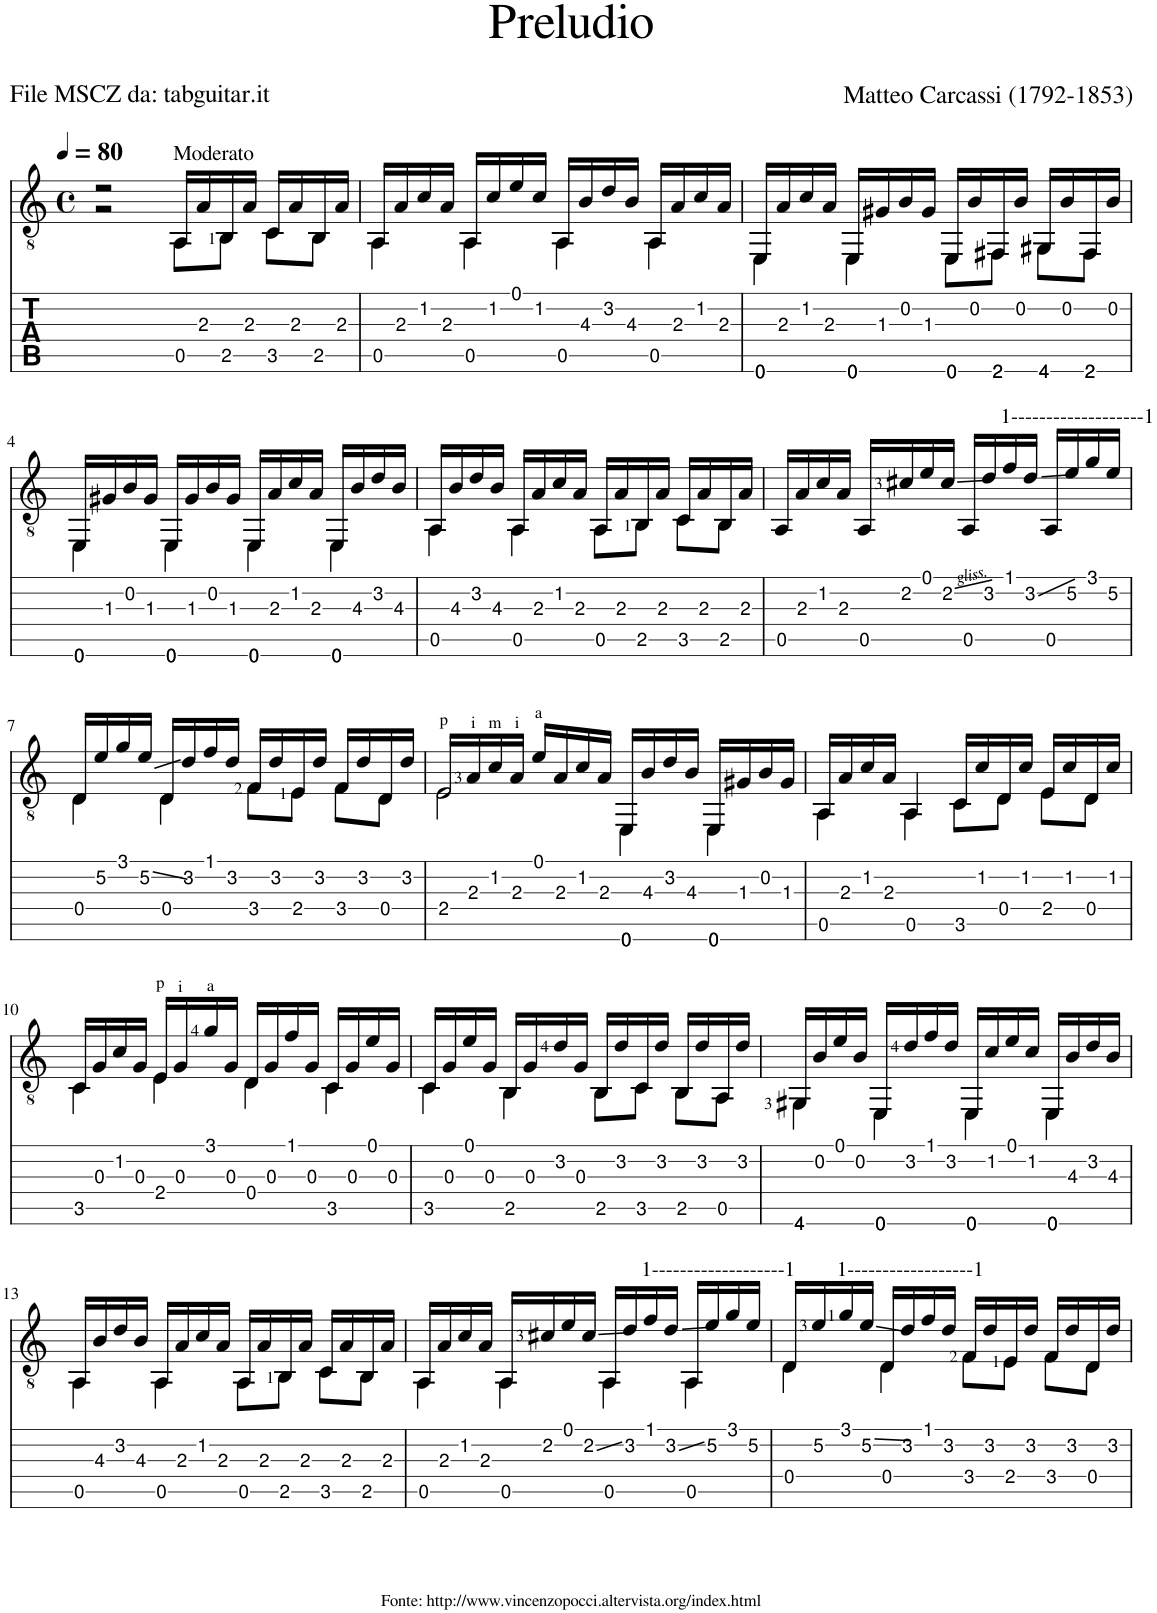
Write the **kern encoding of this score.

**kern	**kern
*part1	*part1
*staff2	*staff1
*I"Guitar	*
*I'Guit.	*
*stria6	*
*	*clefGv2
*k[]	*k[]
*M4/4	*M4/4
*met(c)	*met(c)
*MM80	*MM80
=1	=1
*^	*^
2r	2r	2r	2r
!	!	!LO:TX:a:t=Moderato	!
16AALL	8AAL	16AA/LL	8AA\L
16AJ	.	16A/	.
16BBL	8BBJ	16BB/	8BB\J
16AJJ	.	16A/JJ	.
16CLL	8CL	16C/LL	8C\L
16AJ	.	16A/	.
16BBL	8BBJ	16BB/	8BB\J
16AJJ	.	16A/JJ	.
=2	=2	=2	=2
16AALL	4AA	16AA/LL	4AA\
16AJ	.	16A/	.
16cL	.	16c/	.
16AJJ	.	16A/JJ	.
16AALL	4AA	16AA/LL	4AA\
16cJ	.	16c/	.
16eL	.	16e/	.
16cJJ	.	16c/JJ	.
16AALL	4AA	16AA/LL	4AA\
16BJ	.	16B/	.
16dL	.	16d/	.
16BJJ	.	16B/JJ	.
16AALL	4AA	16AA/LL	4AA\
16AJ	.	16A/	.
16cL	.	16c/	.
16AJJ	.	16A/JJ	.
=3	=3	=3	=3
16EELL	4EE	16EE/LL	4EE\
16AJ	.	16A/	.
16cL	.	16c/	.
16AJJ	.	16A/JJ	.
16EELL	4EE	16EE/LL	4EE\
16G#J	.	16G#X/	.
16BL	.	16B/	.
16G#JJ	.	16G#/JJ	.
16EELL	8EEL	16EE/LL	8EE\L
16BJ	.	16B/	.
16FF#L	8FF#J	16FF#X/	8FF#\J
16BJJ	.	16B/JJ	.
16GG#LL	8GG#L	16GG#X/LL	8GG#\L
16BJ	.	16B/	.
16FF#L	8FF#J	16FF#/	8FF#\J
16BJJ	.	16B/JJ	.
!!LO:LB:g=z	!!
=4	=4	=4	=4
16EELL	4EE	16EE/LL	4EE\
16G#J	.	16G#X/	.
16BL	.	16B/	.
16G#JJ	.	16G#/JJ	.
16EELL	4EE	16EE/LL	4EE\
16G#J	.	16G#/	.
16BL	.	16B/	.
16G#JJ	.	16G#/JJ	.
16EELL	4EE	16EE/LL	4EE\
16AJ	.	16A/	.
16cL	.	16c/	.
16AJJ	.	16A/JJ	.
16EELL	4EE	16EE/LL	4EE\
16BJ	.	16B/	.
16dL	.	16d/	.
16BJJ	.	16B/JJ	.
=5	=5	=5	=5
16AALL	4AA	16AA/LL	4AA\
16BJ	.	16B/	.
16dL	.	16d/	.
16BJJ	.	16B/JJ	.
16AALL	4AA	16AA/LL	4AA\
16AJ	.	16A/	.
16cL	.	16c/	.
16AJJ	.	16A/JJ	.
16AALL	8AAL	16AA/LL	8AA\L
16AJ	.	16A/	.
16BBL	8BBJ	16BB/	8BB\J
16AJJ	.	16A/JJ	.
16CLL	8CL	16C/LL	8C\L
16AJ	.	16A/	.
16BBL	8BBJ	16BB/	8BB\J
16AJJ	.	16A/JJ	.
*v	*v	*	*
*	*v	*v
=6	=6
16AALL	16AA/LL
16AJ	16A/
16cL	16c/
16AJJ	16A/JJ
16AALL	16AA/LL
16c#J	16c#X/
16eL	16e/
16c#JJ	16c#/JJ
16AALL	16AA/LL
16dJ	16d/
!	!LO:TX:a:t=1-------------------1
16fL	16f/
16dJJ	16d/JJ
16AALL	16AA/LL
16eJ	16e/
16gL	16g/
16eJJ	16e/JJ
!!LO:LB:g=z
=7	=7
*^	*^
16DLL	4D	16D/LL	4D\
16eJ	.	16e/	.
16gL	.	16g/	.
16eJJ	.	16e/JJ	.
16DLL	4D	16D/LL	4D\
16dJ	.	16d/	.
16fL	.	16f/	.
16dJJ	.	16d/JJ	.
16FLL	8FL	16F/LL	8F\L
16dJ	.	16d/	.
16EL	8EJ	16E/	8E\J
16dJJ	.	16d/JJ	.
16FLL	8FL	16F/LL	8F\L
16dJ	.	16d/	.
16DL	8DJ	16D/	8D\J
16dJJ	.	16d/JJ	.
=8	=8	=8	=8
!	!	!LO:N:head=open	!LO:N:head=open
16ELL	2E	16E/LL	2E\
16AJ	.	16A/	.
16cL	.	16c/	.
16AJJ	.	16A/JJ	.
16eLL	.	16e/LL	.
16AJ	.	16A/	.
16cL	.	16c/	.
16AJJ	.	16A/JJ	.
16EELL	4EE	16EE/LL	4EE\
16BJ	.	16B/	.
16dL	.	16d/	.
16BJJ	.	16B/JJ	.
16EELL	4EE	16EE/LL	4EE\
16G#J	.	16G#X/	.
16BL	.	16B/	.
16G#JJ	.	16G#/JJ	.
=9	=9	=9	=9
16AALL	4AA	16AA/LL	4AA\
16AJ	.	16A/	.
16cL	.	16c/	.
16AJJ	.	16A/JJ	.
4AA	4AA	4AA/	4AA\
16CLL	8CL	16C/LL	8C\L
16cJ	.	16c/	.
16DL	8DJ	16D/	8D\J
16cJJ	.	16c/JJ	.
16ELL	8EL	16E/LL	8E\L
16cJ	.	16c/	.
16DL	8DJ	16D/	8D\J
16cJJ	.	16c/JJ	.
!!LO:LB:g=z	!!
=10	=10	=10	=10
16CLL	4C	16C/LL	4C\
16GJ	.	16G/	.
16cL	.	16c/	.
16GJJ	.	16G/JJ	.
16ELL	4E	16E/LL	4E\
16GJ	.	16G/	.
16gL	.	16g/	.
16GJJ	.	16G/JJ	.
16DLL	4D	16D/LL	4D\
16GJ	.	16G/	.
16fL	.	16f/	.
16GJJ	.	16G/JJ	.
16CLL	4C	16C/LL	4C\
16GJ	.	16G/	.
16eL	.	16e/	.
16GJJ	.	16G/JJ	.
=11	=11	=11	=11
16CLL	4C	16C/LL	4C\
16GJ	.	16G/	.
16eL	.	16e/	.
16GJJ	.	16G/JJ	.
16BBLL	4BB	16BB/LL	4BB\
16GJ	.	16G/	.
16dL	.	16d/	.
16GJJ	.	16G/JJ	.
16BBLL	8BBL	16BB/LL	8BB\L
16dJ	.	16d/	.
16CL	8CJ	16C/	8C\J
16dJJ	.	16d/JJ	.
16BBLL	8BBL	16BB/LL	8BB\L
16dJ	.	16d/	.
16AAL	8AAJ	16AA/	8AA\J
16dJJ	.	16d/JJ	.
=12	=12	=12	=12
16GG#LL	4GG#	16GG#X/LL	4GG#\
16BJ	.	16B/	.
16eL	.	16e/	.
16BJJ	.	16B/JJ	.
16EELL	4EE	16EE/LL	4EE\
16dJ	.	16d/	.
16fL	.	16f/	.
16dJJ	.	16d/JJ	.
16EELL	4EE	16EE/LL	4EE\
16cJ	.	16c/	.
16eL	.	16e/	.
16cJJ	.	16c/JJ	.
16EELL	4EE	16EE/LL	4EE\
16BJ	.	16B/	.
16dL	.	16d/	.
16BJJ	.	16B/JJ	.
!!LO:LB:g=z	!!
=13	=13	=13	=13
16AALL	4AA	16AA/LL	4AA\
16BJ	.	16B/	.
16dL	.	16d/	.
16BJJ	.	16B/JJ	.
16AALL	4AA	16AA/LL	4AA\
16AJ	.	16A/	.
16cL	.	16c/	.
16AJJ	.	16A/JJ	.
16AALL	8AAL	16AA/LL	8AA\L
16AJ	.	16A/	.
16BBL	8BBJ	16BB/	8BB\J
16AJJ	.	16A/JJ	.
16CLL	8CL	16C/LL	8C\L
16AJ	.	16A/	.
16BBL	8BBJ	16BB/	8BB\J
16AJJ	.	16A/JJ	.
=14	=14	=14	=14
16AALL	4AA	16AA/LL	4AA\
16AJ	.	16A/	.
16cL	.	16c/	.
16AJJ	.	16A/JJ	.
16AALL	4AA	16AA/LL	4AA\
16c#XJ	.	16c#X/	.
16eL	.	16e/	.
16c#JJ	.	16c#/JJ	.
16AALL	4AA	16AA/LL	4AA\
16dJ	.	16d/	.
!	!	!LO:TX:a:t=1-------------------1	!
16fL	.	16f/	.
16dJJ	.	16d/JJ	.
16AALL	4AA	16AA/LL	4AA\
16eJ	.	16e/	.
16gL	.	16g/	.
16eJJ	.	16e/JJ	.
=15	=15	=15	=15
16DLL	4D	16D/LL	4D\
16eJ	.	16e/	.
!	!	!LO:TX:a:t=1------------------1	!
16gL	.	16g/	.
16eJJ	.	16e/JJ	.
16DLL	4D	16D/LL	4D\
16dJ	.	16d/	.
16fL	.	16f/	.
16dJJ	.	16d/JJ	.
16FLL	8FL	16F/LL	8F\L
16dJ	.	16d/	.
16EL	8EJ	16E/	8E\J
16dJJ	.	16d/JJ	.
16FLL	8FL	16F/LL	8F\L
16dJ	.	16d/	.
16DL	8DJ	16D/	8D\J
16dJJ	.	16d/JJ	.
*v	*v	*	*
*	*v	*v
=	=
*-	*-
